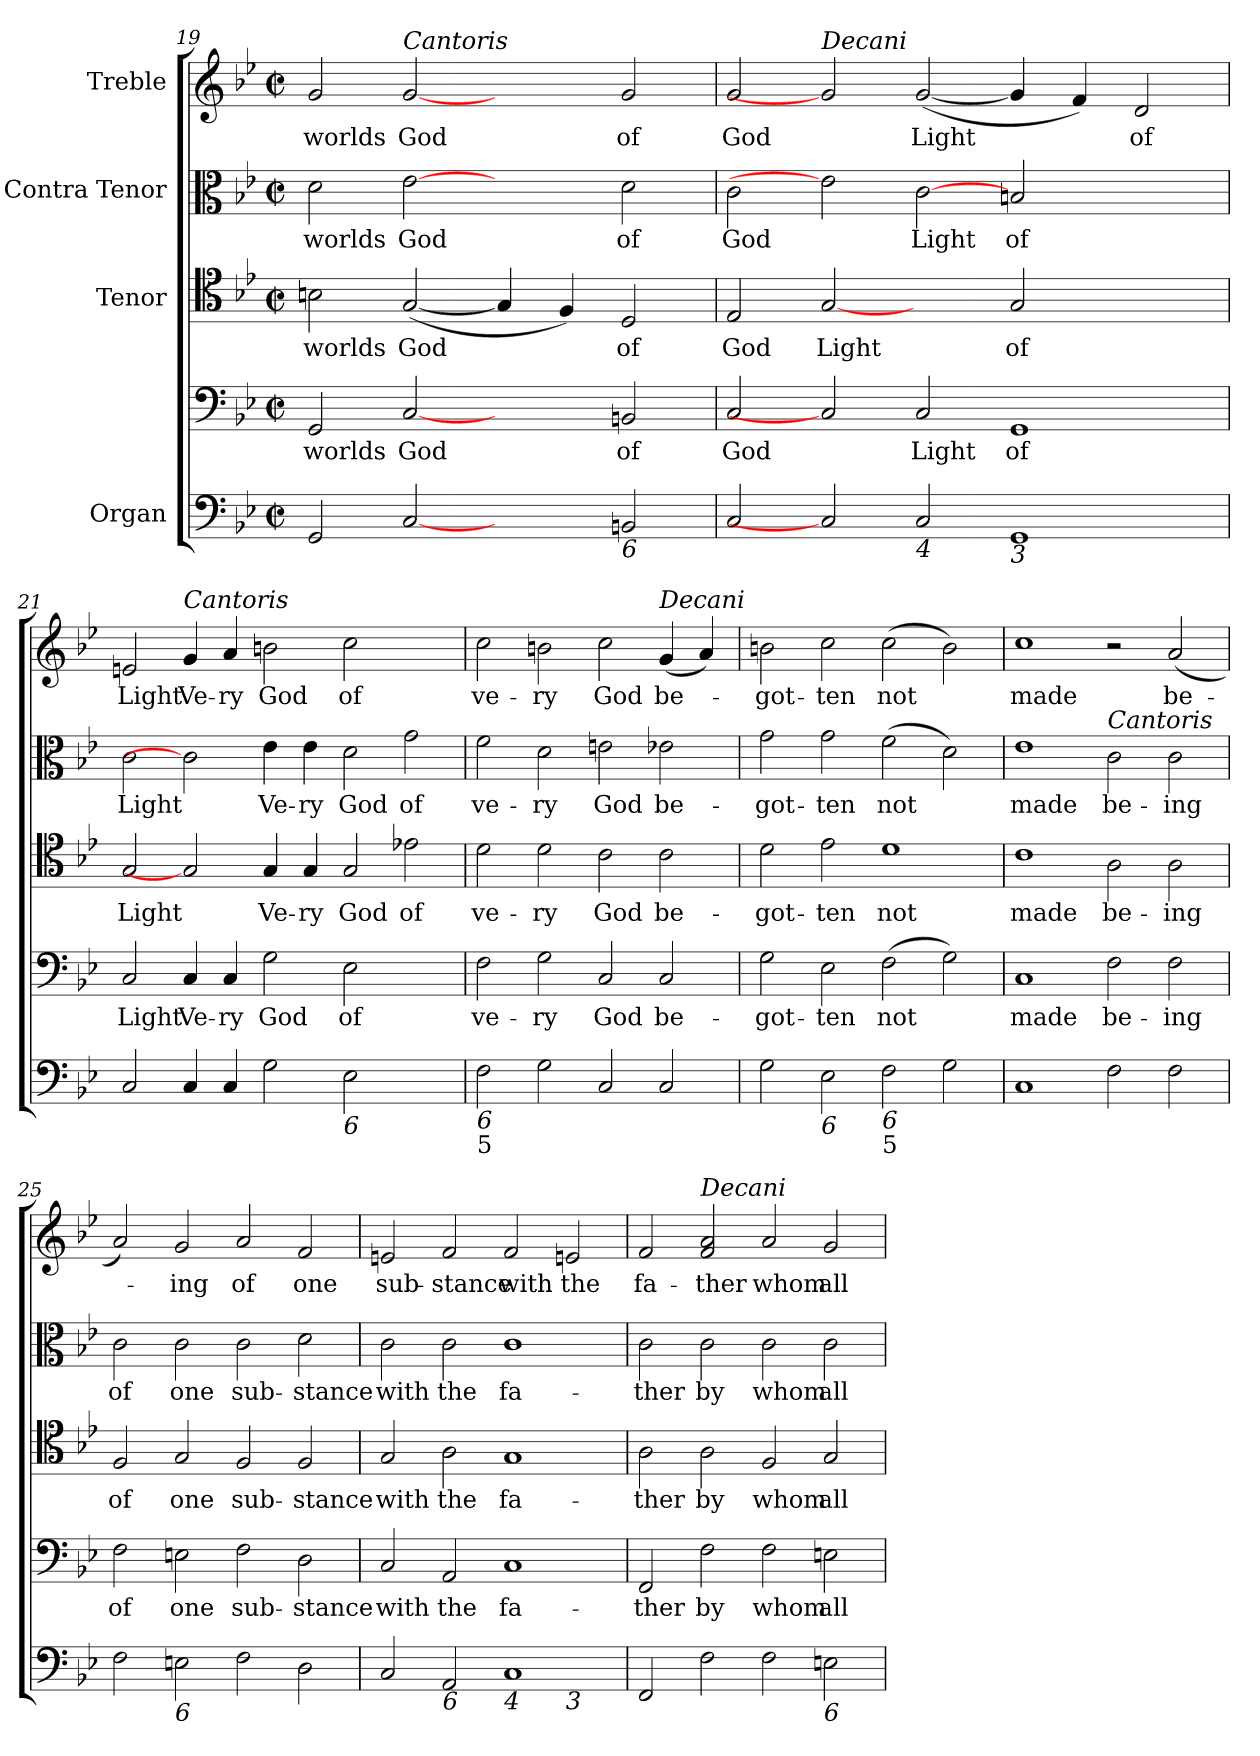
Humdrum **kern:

**kern	**kern	**text	**kern	**text	**kern	**text	**kern	**text
*part5	*part4	*part4	*part3	*part3	*part2	*part2	*part1	*part1
*staff5	*staff4	*staff4	*staff3	*staff3	*staff2	*staff2	*staff1	*staff1
*I"Organ	*	*	*I"Tenor	*	*I"Contra  Tenor	*	*I"Treble	*
*clefF4	*clefF4	*	*clefC4	*	*clefC3	*	*clefG2	*
*k[b-e-]	*k[b-e-]	*	*k[b-e-]	*	*k[b-e-]	*	*k[b-e-]	*
*B-:	*B-:	*	*B-:	*	*B-:	*	*B-:	*
*M2/2	*M2/2	*	*M2/2	*	*M2/2	*	*M2/2	*
*met(c|)	*met(c|)	*	*met(c|)	*	*met(c|)	*	*met(c|)	*
=19	=19	=19	=19	=19	=19	=19	=19	=19
!	!	!LO:LY:b	!	!LO:LY:b	!	!LO:LY:b	!	!LO:LY:b
2GG/	2GG/	worlds	2Bn\	worlds	2d\	worlds	2g/	worlds
!	!	!	!	!	!	!	!LO:TX:a:i:t=Cantoris	!
!	!	!LO:LY:b	!	!LO:LY:b	!	!LO:LY:b	!	!LO:LY:b
[2C	[2C	God	(<[2G/	God	[2e-	God	[2g	God
2ryy	2ryy	.	4G/]	.	2ryy	.	2ryy	.
.	.	.	4F/)	.	.	.	.	.
!LO:TX:b:i:t=6	!	!	!	!	!	!	!	!
!	!	!LO:LY:b	!	!LO:LY:b	!	!LO:LY:b	!	!LO:LY:b
2BBn/	2BBn/	of	2D/	of	2d\	of	2g/	of
=20	=20	=20	=20	=20	=20	=20	=20	=20
!	!	!LO:LY:b	!	!LO:LY:b	!	!LO:LY:b	!	!LO:LY:b
2C/	2C/	God	2E-/	God	2c\	God	2g/	God
!	!	!	!	!	!	!	!LO:TX:a:i:t=Decani	!
!	!	!	!	!LO:LY:b	!	!	!	!
2C]	2C]	.	[2G	Light	2e-]	.	2g]	.
!LO:TX:b:i:t=4	!	!	!	!	!	!	!	!
!	!	!LO:LY:b	!	!	!	!LO:LY:b	!	!LO:LY:b
2C/	2C/	Light	2ryy	.	[2c	Light	(<[2g/	Light
!LO:TX:b:i:t=3	!	!	!	!	!	!	!	!
!	!	!LO:LY:b	!	!LO:LY:b	!	!LO:LY:b	!	!
1GG	1GG	of	2G/	of	2Bn/	of	4g/]	.
.	.	.	.	.	.	.	4f/)	.
!	!	!	!	!	!	!	!	!LO:LY:b
.	.	.	2ryy	.	2ryy	.	2d/	of
=21	=21	=21	=21	=21	=21	=21	=21	=21
!	!	!LO:LY:b	!	!LO:LY:b	!	!LO:LY:b	!	!LO:LY:b
2C/	2C/	Light	2G/	Light	2c\	Light	2en/	Light
!	!	!	!	!	!	!	!LO:TX:a:i:t=Cantoris	!
!	!	!LO:LY:b	!	!	!	!	!	!LO:LY:b
4C/	4C/	Ve-	2G]	.	2c]	.	4g/	Ve-
!	!	!LO:LY:b	!	!	!	!	!	!LO:LY:b
4C/	4C/	-ry	.	.	.	.	4a/	-ry
!	!	!LO:LY:b	!	!LO:LY:b	!	!LO:LY:b	!	!LO:LY:b
2G\	2G\	God	4G/	Ve-	4e-\	Ve-	2bn\	God
!	!	!	!	!LO:LY:b	!	!LO:LY:b	!	!
.	.	.	4G/	-ry	4e-\	-ry	.	.
!LO:TX:b:i:t=6	!	!	!	!	!	!	!	!
!	!	!LO:LY:b	!	!LO:LY:b	!	!LO:LY:b	!	!LO:LY:b
2E-\	2E-\	of	2G/	God	2d\	God	2cc\	of
!	!	!	!	!LO:LY:b	!	!LO:LY:b	!	!
2ryy	2ryy	.	2e-X\	of	2g\	of	2ryy	.
!!LO:LB:g=z
=22	=22	=22	=22	=22	=22	=22	=22	=22
!LO:TX:b:i:t=6	!	!	!	!	!	!	!	!
!LO:TX:b:t=5	!	!	!	!	!	!	!	!
!	!	!LO:LY:b	!	!LO:LY:b	!	!LO:LY:b	!	!LO:LY:b
2F\	2F\	ve-	2d\	ve-	2f\	ve-	2cc\	ve-
!	!	!LO:LY:b	!	!LO:LY:b	!	!LO:LY:b	!	!LO:LY:b
2G\	2G\	-ry	2d\	-ry	2d\	-ry	2bn\	-ry
!	!	!LO:LY:b	!	!LO:LY:b	!	!LO:LY:b	!	!LO:LY:b
2C/	2C/	God	2c\	God	2en\	God	2cc\	God
!	!	!	!	!	!	!	!LO:TX:a:i:t=Decani	!
!	!	!LO:LY:b	!	!LO:LY:b	!	!LO:LY:b	!	!LO:LY:b
2C/	2C/	be-	2c\	be-	2e-X\	be-	(<4g/	be-
.	.	.	.	.	.	.	4a/)	.
=23	=23	=23	=23	=23	=23	=23	=23	=23
!	!	!LO:LY:b	!	!LO:LY:b	!	!LO:LY:b	!	!LO:LY:b
2G\	2G\	-got-	2d\	-got-	2g\	-got-	2bn\	-got-
!LO:TX:b:i:t=6	!	!	!	!	!	!	!	!
!	!	!LO:LY:b	!	!LO:LY:b	!	!LO:LY:b	!	!LO:LY:b
2E-\	2E-\	-ten	2e-\	-ten	2g\	-ten	2cc\	-ten
!LO:TX:b:i:t=6	!	!	!	!	!	!	!	!
!LO:TX:b:t=5	!	!	!	!	!	!	!	!
!	!	!LO:LY:b	!	!LO:LY:b	!	!LO:LY:b	!	!LO:LY:b
2F\	(>2F\	not	1d	not	(>2f\	not	(>2cc\	not
2G\	2G\)	.	.	.	2d\)	.	2b\)	.
=24	=24	=24	=24	=24	=24	=24	=24	=24
!	!	!LO:LY:b	!	!LO:LY:b	!	!LO:LY:b	!	!LO:LY:b
1C	1C	made	1c	made	1e-	made	1cc	made
!	!	!	!	!	!LO:TX:a:i:t=Cantoris	!	!	!
!	!	!LO:LY:b	!	!LO:LY:b	!	!LO:LY:b	!	!
2F\	2F\	be-	2A\	be-	2c\	be-	2r	.
!	!	!LO:LY:b	!	!LO:LY:b	!	!LO:LY:b	!	!LO:LY:b
2F\	2F\	-ing	2A\	-ing	2c\	-ing	(<2a/	be-
=25	=25	=25	=25	=25	=25	=25	=25	=25
!	!	!LO:LY:b	!	!LO:LY:b	!	!LO:LY:b	!	!
2F\	2F\	of	2F/	of	2c\	of	2a/)	.
!LO:TX:b:i:t=6	!	!	!	!	!	!	!	!
!	!	!LO:LY:b	!	!LO:LY:b	!	!LO:LY:b	!	!LO:LY:b
2En\	2En\	one	2G/	one	2c\	one	2g/	-ing
!	!	!LO:LY:b	!	!LO:LY:b	!	!LO:LY:b	!	!LO:LY:b
2F\	2F\	sub-	2F/	sub-	2c\	sub-	2a/	of
!	!	!LO:LY:b	!	!LO:LY:b	!	!LO:LY:b	!	!LO:LY:b
2D\	2D\	-stance	2F/	-stance	2d\	-stance	2f/	one
=26	=26	=26	=26	=26	=26	=26	=26	=26
!	!	!LO:LY:b	!	!LO:LY:b	!	!LO:LY:b	!	!LO:LY:b
*^	*	*	*	*	*	*	*	*
2C/	1.ryy	2C/	with	2G/	with	2c\	with	2en/	sub-
!LO:TX:b:i:t=6	!	!	!	!	!	!	!	!	!
!	!	!	!LO:LY:b	!	!LO:LY:b	!	!LO:LY:b	!	!LO:LY:b
2AA/	.	2AA/	the	2A\	the	2c\	the	2f/	-stance
!LO:TX:b:i:t=4	!	!	!	!	!	!	!	!	!
!	!	!	!LO:LY:b	!	!LO:LY:b	!	!LO:LY:b	!	!LO:LY:b
1C	.	1C	fa-	1G	fa-	1c	fa-	2f/	with
!	!LO:TX:b:i:t=3	!	!	!	!	!	!	!	!
!	!	!	!	!	!	!	!	!	!LO:LY:b
.	2ryy	.	.	.	.	.	.	2en/	the
!!LO:PB:g=z
=27	=27	=27	=27	=27	=27	=27	=27	=27	=27
!	!	!	!LO:LY:b	!	!LO:LY:b	!	!LO:LY:b	!	!LO:LY:b
*v	*v	*	*	*	*	*	*	*	*
2FF/	2FF/	-ther	2A\	-ther	2c\	-ther	2f/	fa-
!	!	!	!	!	!	!	!LO:TX:a:i:t=Decani	!
!	!	!LO:LY:b	!	!LO:LY:b	!	!LO:LY:b	!	!LO:LY:b
2F\	2F\	by	2A\	by	2c\	by	2f/ 2a/	-ther
!	!	!LO:LY:b	!	!LO:LY:b	!	!LO:LY:b	!	!LO:LY:b
2F\	2F\	whom	2F/	whom	2c\	whom	2a/	whom
!LO:TX:b:i:t=6	!	!	!	!	!	!	!	!
!	!	!LO:LY:b	!	!LO:LY:b	!	!LO:LY:b	!	!LO:LY:b
2En\	2En\	all	2G/	all	2c\	all	2g/	all
=	=	=	=	=	=	=	=	=
*-	*-	*-	*-	*-	*-	*-	*-	*-
